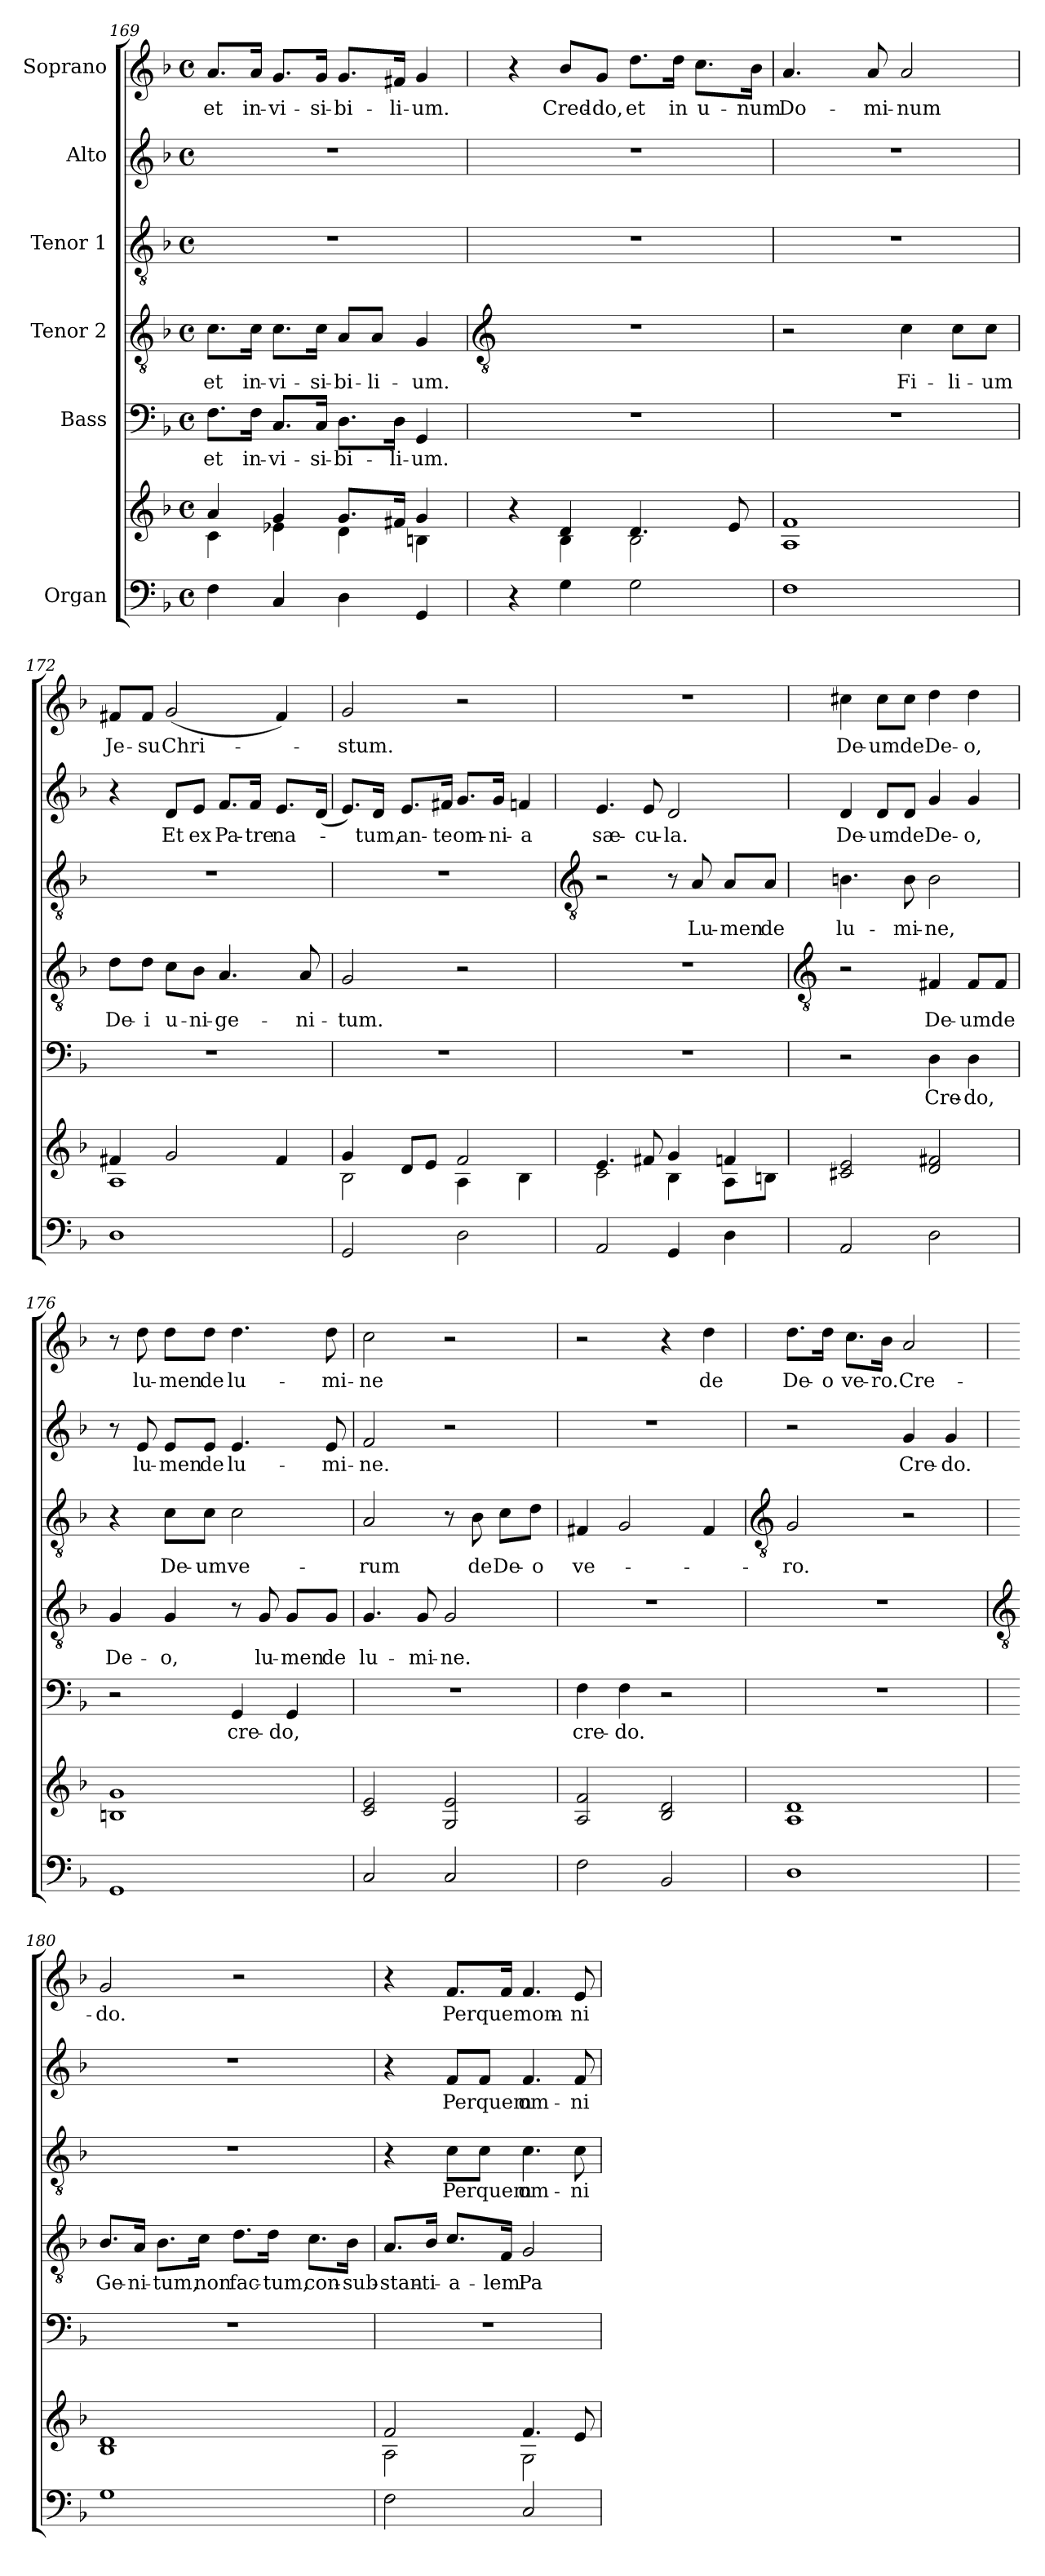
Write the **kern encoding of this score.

**kern	**kern	**kern	**text	**kern	**text	**kern	**text	**kern	**text	**kern	**text
*part6	*part6	*part5	*part5	*part4	*part4	*part3	*part3	*part2	*part2	*part1	*part1
*staff7	*staff6	*staff5	*staff5	*staff4	*staff4	*staff3	*staff3	*staff2	*staff2	*staff1	*staff1
*I"Organ	*	*I"Bass	*	*I"Tenor 2	*	*I"Tenor 1	*	*I"Alto	*	*I"Soprano	*
!!LO:LB:g=z
*clefF4	*clefG2	*clefF4	*	*clefGv2	*	*clefGv2	*	*clefG2	*	*clefG2	*
*k[b-]	*k[b-]	*k[b-]	*	*k[b-]	*	*k[b-]	*	*k[b-]	*	*k[b-]	*
*F:	*F:	*F:	*	*F:	*	*F:	*	*F:	*	*F:	*
*M4/4	*M4/4	*M4/4	*	*M4/4	*	*M4/4	*	*M4/4	*	*M4/4	*
*met(c)	*met(c)	*met(c)	*	*met(c)	*	*met(c)	*	*met(c)	*	*met(c)	*
=169	=169	=169	=169	=169	=169	=169	=169	=169	=169	=169	=169
*	*^	*	*	*	*	*	*	*	*	*	*
!	!	!	!	!LO:LY:b	!	!LO:LY:b	!	!	!	!	!	!LO:LY:b
4F\	4a/	4c\	8.F\L	et	8.c\L	et	1r	.	1r	.	8.a/L	et
!	!	!	!	!LO:LY:b	!	!LO:LY:b	!	!	!	!	!	!LO:LY:b
.	.	.	16F\J	in-	16c\J	in-	.	.	.	.	16a/J	in-
!	!	!	!	!LO:LY:b	!	!LO:LY:b	!	!	!	!	!	!LO:LY:b
4C/	4g/	4e-X\	8.C/L	-vi-	8.c\L	-vi-	.	.	.	.	8.g/L	-vi-
!	!	!	!	!LO:LY:b	!	!LO:LY:b	!	!	!	!	!	!LO:LY:b
.	.	.	16C/J	-si-	16c\J	-si-	.	.	.	.	16g/J	-si-
!	!	!	!	!LO:LY:b	!	!LO:LY:b	!	!	!	!	!	!LO:LY:b
4D\	8.g/L	4d\	8.D\L	-bi-	8A/L	-bi-	.	.	.	.	8.g/L	-bi-
!	!	!	!	!	!	!LO:LY:b	!	!	!	!	!	!
.	.	.	.	.	8A/J	-li-	.	.	.	.	.	.
!	!	!	!	!LO:LY:b	!	!	!	!	!	!	!	!LO:LY:b
.	16f#X/J	.	16D\J	-li-	.	.	.	.	.	.	16f#X/J	-li-
!	!	!	!	!LO:LY:b	!	!LO:LY:b	!	!	!	!	!	!LO:LY:b
4GG/	4g/	4Bn\	4GG/	-um.	4G/	-um.	.	.	.	.	4g/	-um.
!!LO:LB:g=z
=170	=170	=170	=170	=170	=170	=170	=170	=170	=170	=170	=170	=170
*	*	*	*	*	*clefGv2	*	*	*	*	*	*	*
4r	4r	4ryy	1r	.	1r	.	1r	.	1r	.	4r	.
!	!	!	!	!	!	!	!	!	!	!	!	!LO:LY:b
4G\	4d/	4B-\	.	.	.	.	.	.	.	.	8b-/L	Cred-
!	!	!	!	!	!	!	!	!	!	!	!	!LO:LY:b
.	.	.	.	.	.	.	.	.	.	.	8g/J	-do,
!	!	!	!	!	!	!	!	!	!	!	!	!LO:LY:b
2G\	4.d/	2B-\	.	.	.	.	.	.	.	.	8.dd\L	et
!	!	!	!	!	!	!	!	!	!	!	!	!LO:LY:b
.	.	.	.	.	.	.	.	.	.	.	16dd\J	in
!	!	!	!	!	!	!	!	!	!	!	!	!LO:LY:b
.	.	.	.	.	.	.	.	.	.	.	8.cc\L	u-
.	8e/	.	.	.	.	.	.	.	.	.	.	.
!	!	!	!	!	!	!	!	!	!	!	!	!LO:LY:b
.	.	.	.	.	.	.	.	.	.	.	16b-\J	-num
=171	=171	=171	=171	=171	=171	=171	=171	=171	=171	=171	=171	=171
!	!	!	!	!	!	!	!	!	!	!	!	!LO:LY:b
1F	1A/ 1f/	4ryy	1r	.	2r	.	1r	.	1r	.	4.a/	Do-
.	.	4ryy	.	.	.	.	.	.	.	.	.	.
!	!	!	!	!	!	!	!	!	!	!	!	!LO:LY:b
.	.	.	.	.	.	.	.	.	.	.	8a/	-mi-
!	!	!	!	!	!	!LO:LY:b	!	!	!	!	!	!LO:LY:b
.	.	4ryy	.	.	4c\	Fi-	.	.	.	.	2a/	-num
!	!	!	!	!	!	!LO:LY:b	!	!	!	!	!	!
.	.	4ryy	.	.	8c\L	-li-	.	.	.	.	.	.
!	!	!	!	!	!	!LO:LY:b	!	!	!	!	!	!
.	.	.	.	.	8c\J	-um	.	.	.	.	.	.
=172	=172	=172	=172	=172	=172	=172	=172	=172	=172	=172	=172	=172
!	!	!	!	!	!	!LO:LY:b	!	!	!	!	!	!LO:LY:b
1D	4f#X/	1A\	1r	.	8d\L	De-	1r	.	4r	.	8f#X/L	Je-
!	!	!	!	!	!	!LO:LY:b	!	!	!	!	!	!LO:LY:b
.	.	.	.	.	8d\J	-i	.	.	.	.	8f#/J	-su
!	!	!	!	!	!	!LO:LY:b	!	!	!	!LO:LY:b	!	!LO:LY:b
.	2g/	.	.	.	8c\L	u-	.	.	8d/L	Et	(<2g/	Chri-
!	!	!	!	!	!	!LO:LY:b	!	!	!	!LO:LY:b	!	!
.	.	.	.	.	8B-\J	-ni-	.	.	8e/J	ex	.	.
!	!	!	!	!	!	!LO:LY:b	!	!	!	!LO:LY:b	!	!
.	.	.	.	.	4.A/	-ge-	.	.	8.f/L	Pa-	.	.
!	!	!	!	!	!	!	!	!	!	!LO:LY:b	!	!
.	.	.	.	.	.	.	.	.	16f/J	-tre	.	.
!	!	!	!	!	!	!	!	!	!	!LO:LY:b	!	!
.	4f#/	.	.	.	.	.	.	.	8.e/L	na-	4f#/)	.
!	!	!	!	!	!	!LO:LY:b	!	!	!	!	!	!
.	.	.	.	.	8A/	-ni-	.	.	.	.	.	.
.	.	.	.	.	.	.	.	.	(<16d/J	.	.	.
=173	=173	=173	=173	=173	=173	=173	=173	=173	=173	=173	=173	=173
!	!	!	!	!	!	!LO:LY:b	!	!	!	!	!	!LO:LY:b
2GG/	4g/	2B-\	1r	.	2G/	-tum.	1r	.	8.e/L)	.	2g/	-stum.
!	!	!	!	!	!	!	!	!	!	!LO:LY:b	!	!
.	.	.	.	.	.	.	.	.	16d/J	-tum,	.	.
!	!	!	!	!	!	!	!	!	!	!LO:LY:b	!	!
.	8d/L	.	.	.	.	.	.	.	8.e/L	an-	.	.
.	8e/J	.	.	.	.	.	.	.	.	.	.	.
!	!	!	!	!	!	!	!	!	!	!LO:LY:b	!	!
.	.	.	.	.	.	.	.	.	16f#X/J	-te	.	.
!	!	!	!	!	!	!	!	!	!	!LO:LY:b	!	!
2D\	2f/	4A\	.	.	2r	.	.	.	8.g/L	om-	2r	.
!	!	!	!	!	!	!	!	!	!	!LO:LY:b	!	!
.	.	.	.	.	.	.	.	.	16g/J	-ni-	.	.
!	!	!	!	!	!	!	!	!	!	!LO:LY:b	!	!
.	.	4B-\	.	.	.	.	.	.	4fn/	-a	.	.
!!LO:LB:g=z
=174	=174	=174	=174	=174	=174	=174	=174	=174	=174	=174	=174	=174
*	*	*	*	*	*	*	*clefGv2	*	*	*	*	*
!	!	!	!	!	!	!	!	!	!	!LO:LY:b	!	!
2AA/	4.e/	2c\	1r	.	1r	.	2r	.	4.e/	sæ-	1r	.
!	!	!	!	!	!	!	!	!	!	!LO:LY:b	!	!
.	8f#X/	.	.	.	.	.	.	.	8e/	-cu-	.	.
!	!	!	!	!	!	!	!	!	!	!LO:LY:b	!	!
4GG/	4g/	4B-\	.	.	.	.	8r	.	2d/	-la.	.	.
!	!	!	!	!	!	!	!	!LO:LY:b	!	!	!	!
.	.	.	.	.	.	.	8A/	Lu-	.	.	.	.
!	!	!	!	!	!	!	!	!LO:LY:b	!	!	!	!
4D\	4fn/	8A\L	.	.	.	.	8A/L	-men	.	.	.	.
!	!	!	!	!	!	!	!	!LO:LY:b	!	!	!	!
.	.	8Bn\J	.	.	.	.	8A/J	de	.	.	.	.
*	*v	*v	*	*	*	*	*	*	*	*	*	*
!!LO:LB:g=z
=175	=175	=175	=175	=175	=175	=175	=175	=175	=175	=175	=175
*	*	*	*	*clefGv2	*	*	*	*	*	*	*
*	*^	*	*	*	*	*	*	*	*	*	*
!	!	!	!	!	!	!	!	!LO:LY:b	!	!LO:LY:b	!	!LO:LY:b
*	*v	*v	*	*	*	*	*	*	*	*	*	*
2AA/	2c#X/ 2e/	2r	.	2r	.	4.Bn\	lu-	4d/	De-	4cc#X\	De-
!	!	!	!	!	!	!	!	!	!LO:LY:b	!	!LO:LY:b
.	.	.	.	.	.	.	.	8d/L	-um	8cc#\L	-um
!	!	!	!	!	!	!	!LO:LY:b	!	!LO:LY:b	!	!LO:LY:b
.	.	.	.	.	.	8B\	-mi-	8d/J	de	8cc#\J	de
!	!	!	!LO:LY:b	!	!LO:LY:b	!	!LO:LY:b	!	!LO:LY:b	!	!LO:LY:b
2D\	2d/ 2f#X/	4D\	Cre-	4F#X/	De-	2B\	-ne,	4g/	De-	4dd\	De-
!	!	!	!LO:LY:b	!	!LO:LY:b	!	!	!	!LO:LY:b	!	!LO:LY:b
.	.	4D\	-do,	8F#/L	-um	.	.	4g/	-o,	4dd\	-o,
!	!	!	!	!	!LO:LY:b	!	!	!	!	!	!
.	.	.	.	8F#/J	de	.	.	.	.	.	.
=176	=176	=176	=176	=176	=176	=176	=176	=176	=176	=176	=176
!	!	!	!	!	!LO:LY:b	!	!	!	!	!	!
1GG	1Bn 1g	2r	.	4G/	De-	4r	.	8r	.	8r	.
!	!	!	!	!	!	!	!	!	!LO:LY:b	!	!LO:LY:b
.	.	.	.	.	.	.	.	8e/	lu-	8dd\	lu-
!	!	!	!	!	!LO:LY:b	!	!LO:LY:b	!	!LO:LY:b	!	!LO:LY:b
.	.	.	.	4G/	-o,	8c\L	De-	8e/L	-men	8dd\L	-men
!	!	!	!	!	!	!	!LO:LY:b	!	!LO:LY:b	!	!LO:LY:b
.	.	.	.	.	.	8c\J	-um	8e/J	de	8dd\J	de
!	!	!	!LO:LY:b	!	!	!	!LO:LY:b	!	!LO:LY:b	!	!LO:LY:b
.	.	4GG/	cre-	8r	.	2c\	ve-	4.e/	lu-	4.dd\	lu-
!	!	!	!	!	!LO:LY:b	!	!	!	!	!	!
.	.	.	.	8G/	lu-	.	.	.	.	.	.
!	!	!	!LO:LY:b	!	!LO:LY:b	!	!	!	!	!	!
.	.	4GG/	-do,	8G/L	-men	.	.	.	.	.	.
!	!	!	!	!	!LO:LY:b	!	!	!	!LO:LY:b	!	!LO:LY:b
.	.	.	.	8G/J	de	.	.	8e/	-mi-	8dd\	-mi-
=177	=177	=177	=177	=177	=177	=177	=177	=177	=177	=177	=177
!	!	!	!	!	!LO:LY:b	!	!LO:LY:b	!	!LO:LY:b	!	!LO:LY:b
2C/	2c/ 2e/	1r	.	4.G/	lu-	2A/	-rum	2f/	-ne.	2cc\	-ne
!	!	!	!	!	!LO:LY:b	!	!	!	!	!	!
.	.	.	.	8G/	-mi-	.	.	.	.	.	.
!	!	!	!	!	!LO:LY:b	!	!	!	!	!	!
2C/	2G/ 2e/	.	.	2G/	-ne.	8r	.	2r	.	2r	.
!	!	!	!	!	!	!	!LO:LY:b	!	!	!	!
.	.	.	.	.	.	8B-\	de	.	.	.	.
!	!	!	!	!	!	!	!LO:LY:b	!	!	!	!
.	.	.	.	.	.	8c\L	De-	.	.	.	.
!	!	!	!	!	!	!	!LO:LY:b	!	!	!	!
.	.	.	.	.	.	8d\J	-o	.	.	.	.
=178	=178	=178	=178	=178	=178	=178	=178	=178	=178	=178	=178
!	!	!	!LO:LY:b	!	!	!	!LO:LY:b	!	!	!	!
2F\	2A/ 2f/	4F\	cre-	1r	.	4F#X/	ve-	1r	.	2r	.
!	!	!	!LO:LY:b	!	!	!	!	!	!	!	!
.	.	4F\	-do.	.	.	2G/	.	.	.	.	.
2BB-/	2B-/ 2d/	2r	.	.	.	.	.	.	.	4r	.
!	!	!	!	!	!	!	!	!	!	!	!LO:LY:b
.	.	.	.	.	.	4F#/	.	.	.	4dd\	de
!!LO:LB:g=z
=179	=179	=179	=179	=179	=179	=179	=179	=179	=179	=179	=179
*	*	*	*	*	*	*clefGv2	*	*	*	*	*
!	!	!	!	!	!	!	!LO:LY:b	!	!	!	!LO:LY:b
1D	1A 1d	1r	.	1r	.	2G/	-ro.	2r	.	8.dd\L	De-
!	!	!	!	!	!	!	!	!	!	!	!LO:LY:b
.	.	.	.	.	.	.	.	.	.	16dd\J	-o
!	!	!	!	!	!	!	!	!	!	!	!LO:LY:b
.	.	.	.	.	.	.	.	.	.	8.cc\L	ve-
!	!	!	!	!	!	!	!	!	!	!	!LO:LY:b
.	.	.	.	.	.	.	.	.	.	16b-\J	-ro.
!	!	!	!	!	!	!	!	!	!LO:LY:b	!	!LO:LY:b
.	.	.	.	.	.	2r	.	4g/	Cre-	2a/	Cre-
!	!	!	!	!	!	!	!	!	!LO:LY:b	!	!
.	.	.	.	.	.	.	.	4g/	-do.	.	.
!!LO:LB:g=z
=180	=180	=180	=180	=180	=180	=180	=180	=180	=180	=180	=180
*	*	*	*	*clefGv2	*	*	*	*	*	*	*
*	*^	*	*	*	*	*	*	*	*	*	*
!	!	!	!	!	!	!LO:LY:b	!	!	!	!	!	!LO:LY:b
1G	1B-/ 1d/	4ryy	1r	.	8.B-/L	Ge-	1r	.	1r	.	2g/	-do.
!	!	!	!	!	!	!LO:LY:b	!	!	!	!	!	!
.	.	.	.	.	16A/J	-ni-	.	.	.	.	.	.
!	!	!	!	!	!	!LO:LY:b	!	!	!	!	!	!
.	.	4ryy	.	.	8.B-\L	-tum,	.	.	.	.	.	.
!	!	!	!	!	!	!LO:LY:b	!	!	!	!	!	!
.	.	.	.	.	16c\J	non	.	.	.	.	.	.
!	!	!	!	!	!	!LO:LY:b	!	!	!	!	!	!
.	.	4ryy	.	.	8.d\L	fac-	.	.	.	.	2r	.
!	!	!	!	!	!	!LO:LY:b	!	!	!	!	!	!
.	.	.	.	.	16d\J	-tum,	.	.	.	.	.	.
!	!	!	!	!	!	!LO:LY:b	!	!	!	!	!	!
.	.	4ryy	.	.	8.c\L	con-	.	.	.	.	.	.
!	!	!	!	!	!	!LO:LY:b	!	!	!	!	!	!
.	.	.	.	.	16B-\J	-sub-	.	.	.	.	.	.
=181	=181	=181	=181	=181	=181	=181	=181	=181	=181	=181	=181	=181
!	!	!	!	!	!	!LO:LY:b	!	!	!	!	!	!
2F\	2f/	2A\	1r	.	8.A/L	-stan-	4r	.	4r	.	4r	.
!	!	!	!	!	!	!LO:LY:b	!	!	!	!	!	!
.	.	.	.	.	16B-/J	-ti-	.	.	.	.	.	.
!	!	!	!	!	!	!LO:LY:b	!	!LO:LY:b	!	!LO:LY:b	!	!LO:LY:b
.	.	.	.	.	8.c/L	-a-	8c\L	Perquem	8f/L	Perquem	8.f/L	Perquemom-
.	.	.	.	.	.	.	8c\J	.	8f/J	.	.	.
!	!	!	!	!	!	!LO:LY:b	!	!	!	!	!	!
.	.	.	.	.	16F/J	-lem	.	.	.	.	16f/J	.
!	!	!	!	!	!	!LO:LY:b	!	!LO:LY:b	!	!LO:LY:b	!	!
2C/	4.f/	2G\	.	.	2G/	Pa-	4.c\	om-	4.f/	om-	4.f/	.
!	!	!	!	!	!	!	!	!LO:LY:b	!	!LO:LY:b	!	!LO:LY:b
.	8e/	.	.	.	.	.	8c\	-ni-	8f/	-ni-	8e/	-ni-
*	*v	*v	*	*	*	*	*	*	*	*	*	*
=	=	=	=	=	=	=	=	=	=	=	=
*-	*-	*-	*-	*-	*-	*-	*-	*-	*-	*-	*-
